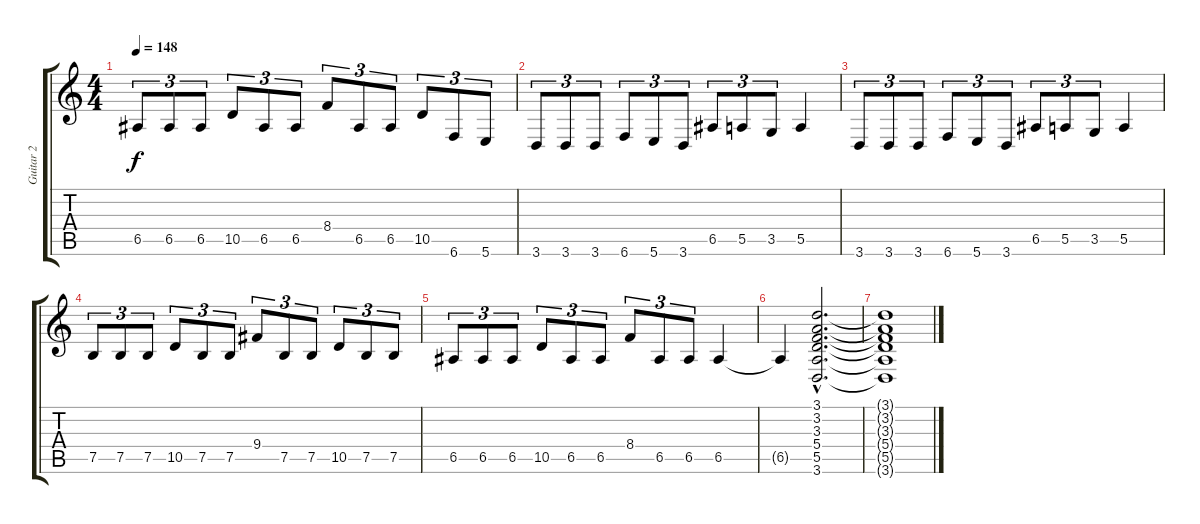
\track ("Guitar 2" "Guitar 2") {instrument distortionguitar}
\staff {score tabs}
\tuning (B3 Gb3 D3 A2 E2 B1) {hide}
\ts (4 4)
\tempo 148
\clef g2
\ks c
6.5.8{tu (3 2) dy f} 6.5.8{tu (3 2)} 6.5.8{tu (3 2)} 10.5.8{tu (3 2)} 6.5.8{tu (3 2)} 6.5.8{tu (3 2)} 8.4.8{tu (3 2)} 6.5.8{tu (3 2)} 6.5.8{tu (3 2)} 10.5.8{tu (3 2)} 6.6.8{tu (3 2)} 5.6.8{tu (3 2)} |
3.6.8{tu (3 2)} 3.6.8{tu (3 2)} 3.6.8{tu (3 2)} 6.6.8{tu (3 2)} 5.6.8{tu (3 2)} 3.6.8{tu (3 2)} 6.5.8{tu (3 2)} 5.5.8{tu (3 2)} 3.5.8{tu (3 2)} 5.5.4 |
3.6.8{tu (3 2)} 3.6.8{tu (3 2)} 3.6.8{tu (3 2)} 6.6.8{tu (3 2)} 5.6.8{tu (3 2)} 3.6.8{tu (3 2)} 6.5.8{tu (3 2)} 5.5.8{tu (3 2)} 3.5.8{tu (3 2)} 5.5.4 |
7.5.8{tu (3 2)} 7.5.8{tu (3 2)} 7.5.8{tu (3 2)} 10.5.8{tu (3 2)} 7.5.8{tu (3 2)} 7.5.8{tu (3 2)} 9.4.8{tu (3 2)} 7.5.8{tu (3 2)} 7.5.8{tu (3 2)} 10.5.8{tu (3 2)} 7.5.8{tu (3 2)} 7.5.8{tu (3 2)} |
6.5.8{tu (3 2)} 6.5.8{tu (3 2)} 6.5.8{tu (3 2)} 10.5.8{tu (3 2)} 6.5.8{tu (3 2)} 6.5.8{tu (3 2)} 8.4.8{tu (3 2)} 6.5.8{tu (3 2)} 6.5.8{tu (3 2)} 6.5.4 |
6.5{t}.4 (3.1{hac} 3.2{hac} 3.3{hac} 5.4{hac} 5.5{hac} 3.6{hac}).2{d} |
(3.1{t} 3.2{t} 3.3{t} 5.4{t} 5.5{t} 3.6{t}).1
